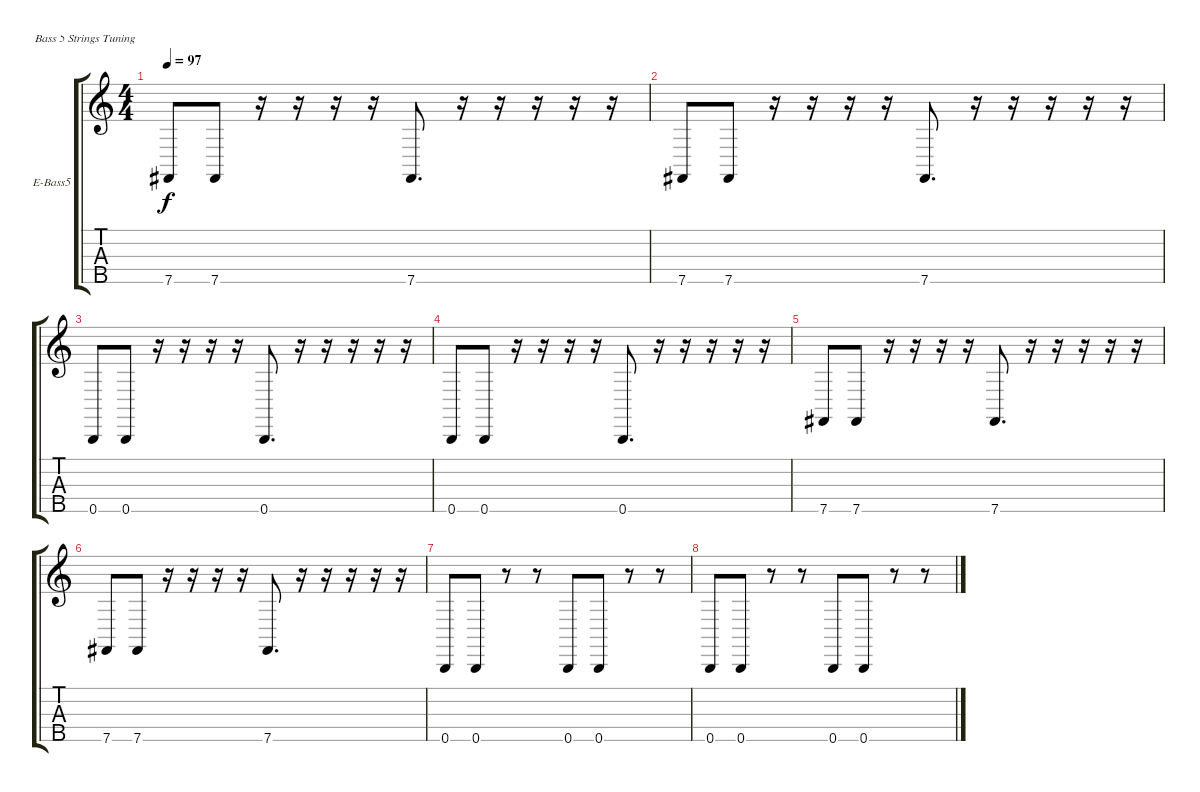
\defaultSystemsLayout 4
\bracketExtendMode groupsimilarinstruments
\firstSystemTrackNameOrientation horizontal
\otherSystemsTrackNameOrientation horizontal
\track ("Tobin Esperance" "E-Bass5") {instrument electricbassfinger}
\staff {score tabs}
\tuning (G2 D2 A1 E1 B0)
\ts (4 4)
\tempo 97
\clef g2
\ks c
7.5.8{dy f} 7.5.8 r.16 r.16 r.16 r.16 7.5.8{d} r.16 r.16 r.16 r.16 r.16 |
7.5.8 7.5.8 r.16 r.16 r.16 r.16 7.5.8{d} r.16 r.16 r.16 r.16 r.16 |
0.5.8 0.5.8 r.16 r.16 r.16 r.16 0.5.8{d} r.16 r.16 r.16 r.16 r.16 |
0.5.8 0.5.8 r.16 r.16 r.16 r.16 0.5.8{d} r.16 r.16 r.16 r.16 r.16 |
7.5.8 7.5.8 r.16 r.16 r.16 r.16 7.5.8{d} r.16 r.16 r.16 r.16 r.16 |
7.5.8 7.5.8 r.16 r.16 r.16 r.16 7.5.8{d} r.16 r.16 r.16 r.16 r.16 |
0.5.8 0.5.8 r.8 r.8 0.5.8 0.5.8 r.8 r.8 |
0.5.8 0.5.8 r.8 r.8 0.5.8 0.5.8 r.8 r.8
